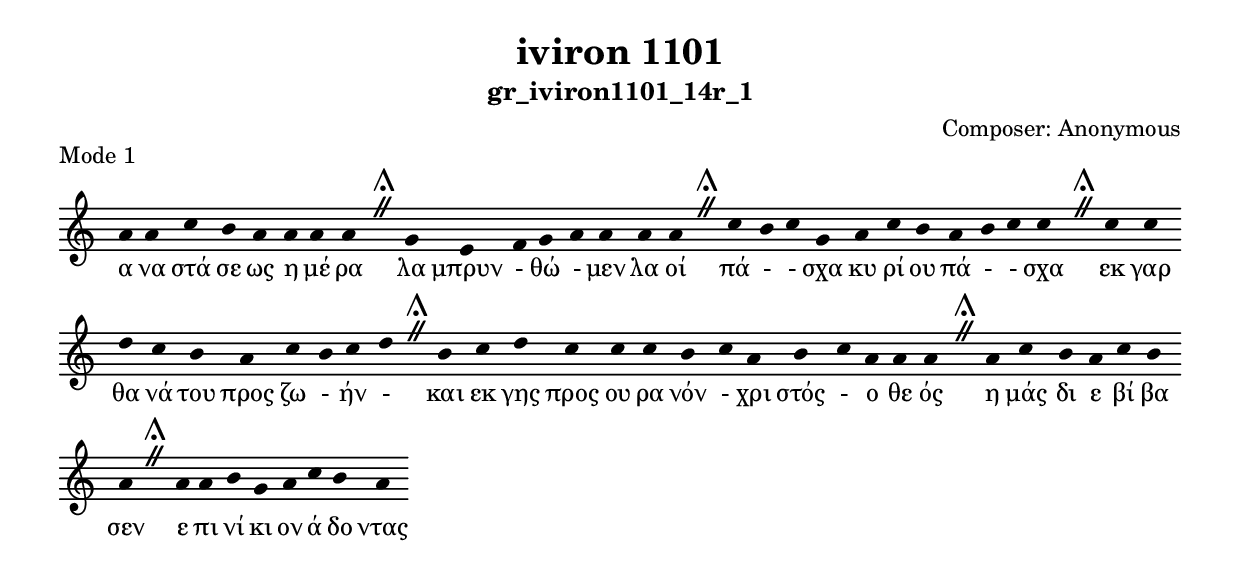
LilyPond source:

\include "gregorian.ly"

	\header {
 	  title = "iviron 1101"
	  subtitle = "gr_iviron1101_14r_1"
	  composer = "Composer: Αnonymous"
	  piece = "Mode 1"
	}

	chant = {
	  a'4 a'4 c''4 b'4 a'4 a'4 a'4 a'4 \divisioMaior
 g'4 e'4 f'4 g'4 a'4 a'4 a'4 a'4 \divisioMaior
 c''4 b'4 c''4 g'4 a'4 c''4 b'4 a'4 b'4 c''4 c''4 \divisioMaior
 c''4 c''4 d''4 c''4 b'4 a'4 c''4 b'4 c''4 d''4 \divisioMaior
 b'4 c''4 d''4 c''4 c''4 c''4 b'4 c''4 a'4 b'4 c''4 a'4 a'4 a'4 \divisioMaior
 a'4 c''4 b'4 a'4 c''4 b'4 a'4 \divisioMaior
 a'4 a'4 b'4 g'4 a'4 c''4 b'4 a'4\finalis
	}

	verba = \lyricmode {α να στά σε ως η μέ ρα 
λα μπρυν - θώ - μεν λα οί 
πά -  - σχα κυ ρί ου πά -  - σχα 
εκ γαρ θα νά του προς ζω - ήν - 
και εκ γης προς ου ρα νόν - χρι στός - ο θε ός 
η μάς δι ε βί βα σεν 
ε πι νί κι ον ά δο ντας 
	}


	\score {
	  \new Staff <<
	  \new Voice = "melody" \chant
	  \new Lyrics = "one" \lyricsto melody \verba
	  >>
	  \layout {
	    \context {
	      \Staff
	      \remove "Time_signature_engraver"
	      \remove "Bar_engraver"
	    }
	    \context {
	      \Voice
	      \remove "Stem_engraver"
	    }
	  }
	}